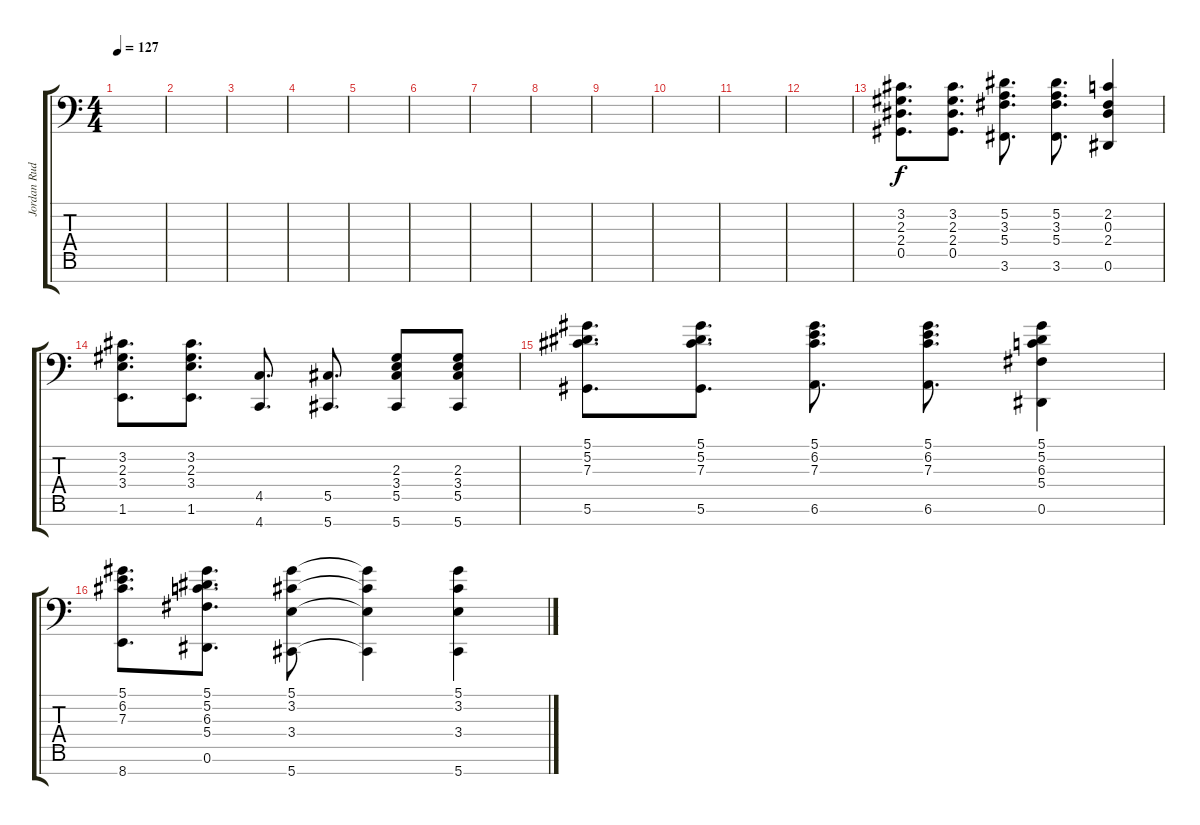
\track ("Jordan Rudess Piano" "Jordan Rud") {instrument acousticgrandpiano}
\staff {score tabs}
\tuning (Eb4 Bb3 Gb3 Db3 Ab2 Eb2 Ab1) {hide}
\ts (4 4)
\tempo 127
\clef f4
\ks c
|
|
|
|
|
|
|
|
|
|
|
|
(3.2 2.3 2.4 0.5).8{d} (3.2 2.3 2.4 0.5).8{d} (5.2 3.3 5.4 3.6).8{d} (5.2 3.3 5.4 3.6).8{d} (2.2 0.3 2.4 0.6).4 |
(3.2 2.3 3.4 1.6).8{d} (3.2 2.3 3.4 1.6).8{d} (4.5 4.7).8{d} (5.5 5.7).8{d} (2.3 3.4 5.5 5.7).8 (2.3 3.4 5.5 5.7).8 |
(5.1 5.2 7.3 5.6).8{d} (5.1 5.2 7.3 5.6).8{d} (5.1 6.2 7.3 6.6).8{d} (5.1 6.2 7.3 6.6).8{d} (5.1 5.2 6.3 5.4 0.6).4 |
(5.1 6.2 7.3 8.7).8{d} (5.1 5.2 6.3 5.4 0.6).8{d} (5.1 3.2 3.4 5.7).8 (5.1{t} 3.2{t} 3.4{t} 5.7{t}).4 (5.1 3.2 3.4 5.7).4
